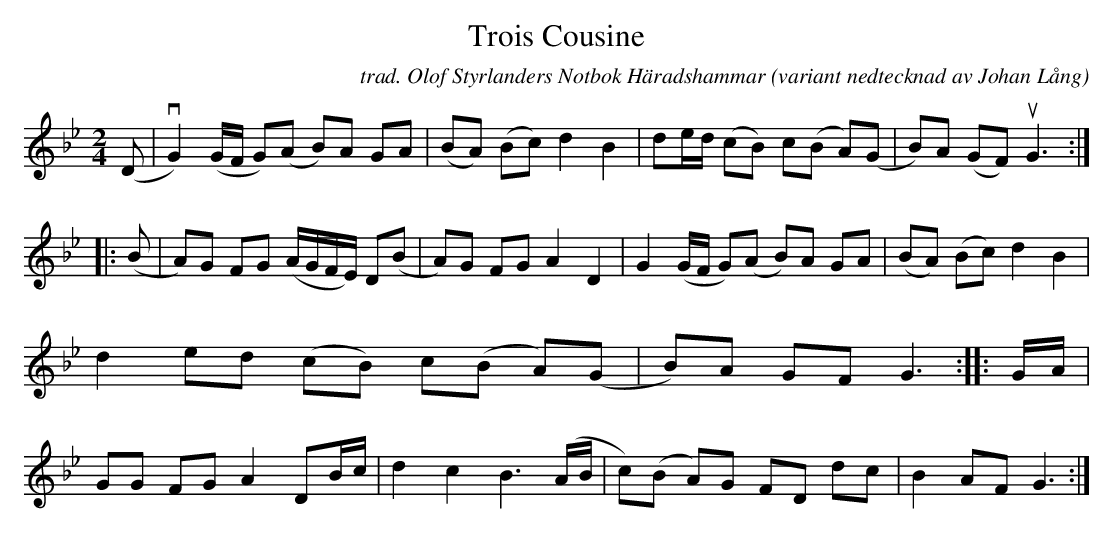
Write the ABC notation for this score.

X:1
T: Trois Cousine
C: trad. Olof Styrlanders Notbok H\"aradshammar
O: variant nedtecknad av Johan L\aang
M: 2/4
L: 1/8
K: Gm
(D |\
vG2)(G/F/ G)(A B)A GA | (BA) (Bc) d2 B2 |\
de/d/ (cB) c(B A)(G | B)A (GF) uG3 :|
|: (B |\
A)G FG (A/G/F/E/) D(B | A)G FG A2 D2 |\
G2(G/F/ G)(A B)A GA | (BA) (Bc) d2 B2 |\
d2ed (cB) c(B A)(G | B)A GF G3 :|
|: G/A/ |\
GG FG A2 DB/c/ | d2 c2 B3 (A/B/ |\
c)(B A)G FD dc | B2 AF G3 :|
